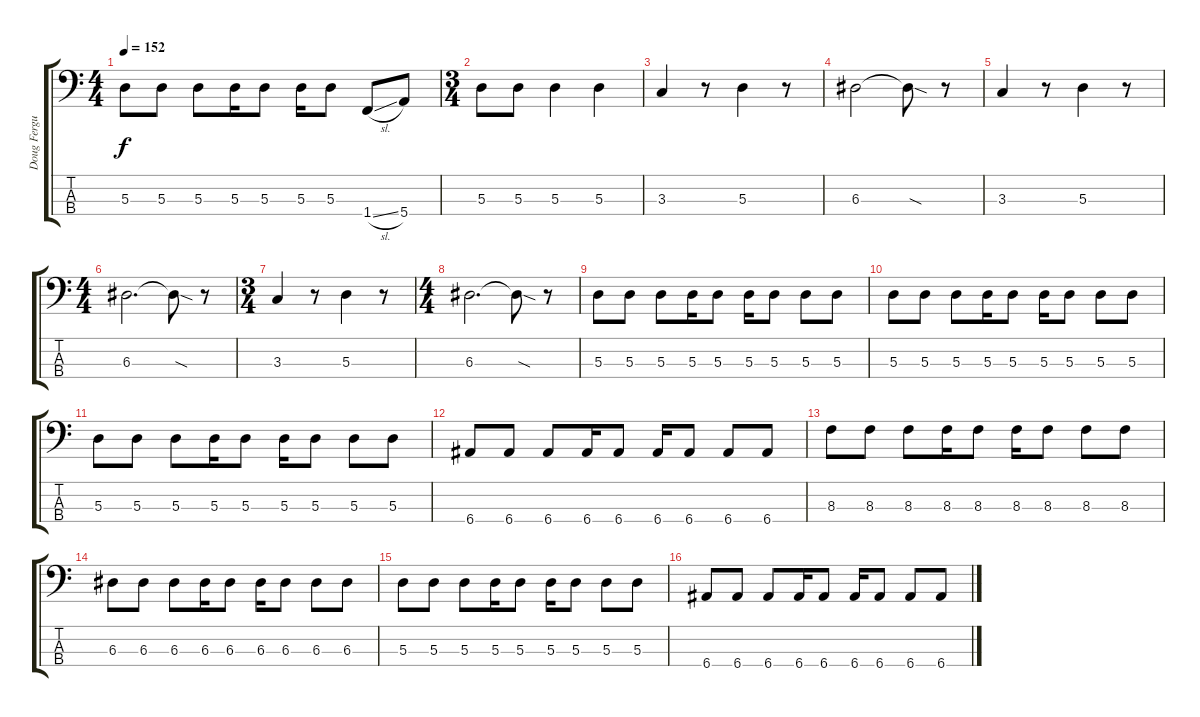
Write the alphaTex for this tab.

\track ("Doug Ferguson (Bass)" "Doug Fergu") {instrument electricbassfinger}
\staff {score tabs}
\tuning (G2 D2 A1 E1) {hide}
\ts (4 4)
\tempo 152
\clef f4
\ks c
5.3.8{dy f} 5.3.8 5.3.8 5.3.16 5.3.8 5.3.16 5.3.8 1.4{sl}.8 5.4.8 |
\ts (3 4)
5.3.8 5.3.8 5.3.4 5.3.4 |
3.3.4 r.8 5.3.4 r.8 |
6.3.2 6.3{sod t}.8 r.8 |
3.3.4 r.8 5.3.4 r.8 |
\ts (4 4)
6.3.2{d} 6.3{sod t}.8 r.8 |
\ts (3 4)
3.3.4 r.8 5.3.4 r.8 |
\ts (4 4)
6.3.2{d} 6.3{sod t}.8 r.8 |
5.3.8 5.3.8 5.3.8 5.3.16 5.3.8 5.3.16 5.3.8 5.3.8 5.3.8 |
5.3.8 5.3.8 5.3.8 5.3.16 5.3.8 5.3.16 5.3.8 5.3.8 5.3.8 |
5.3.8 5.3.8 5.3.8 5.3.16 5.3.8 5.3.16 5.3.8 5.3.8 5.3.8 |
6.4.8 6.4.8 6.4.8 6.4.16 6.4.8 6.4.16 6.4.8 6.4.8 6.4.8 |
8.3.8 8.3.8 8.3.8 8.3.16 8.3.8 8.3.16 8.3.8 8.3.8 8.3.8 |
6.3.8 6.3.8 6.3.8 6.3.16 6.3.8 6.3.16 6.3.8 6.3.8 6.3.8 |
5.3.8 5.3.8 5.3.8 5.3.16 5.3.8 5.3.16 5.3.8 5.3.8 5.3.8 |
6.4.8 6.4.8 6.4.8 6.4.16 6.4.8 6.4.16 6.4.8 6.4.8 6.4.8
